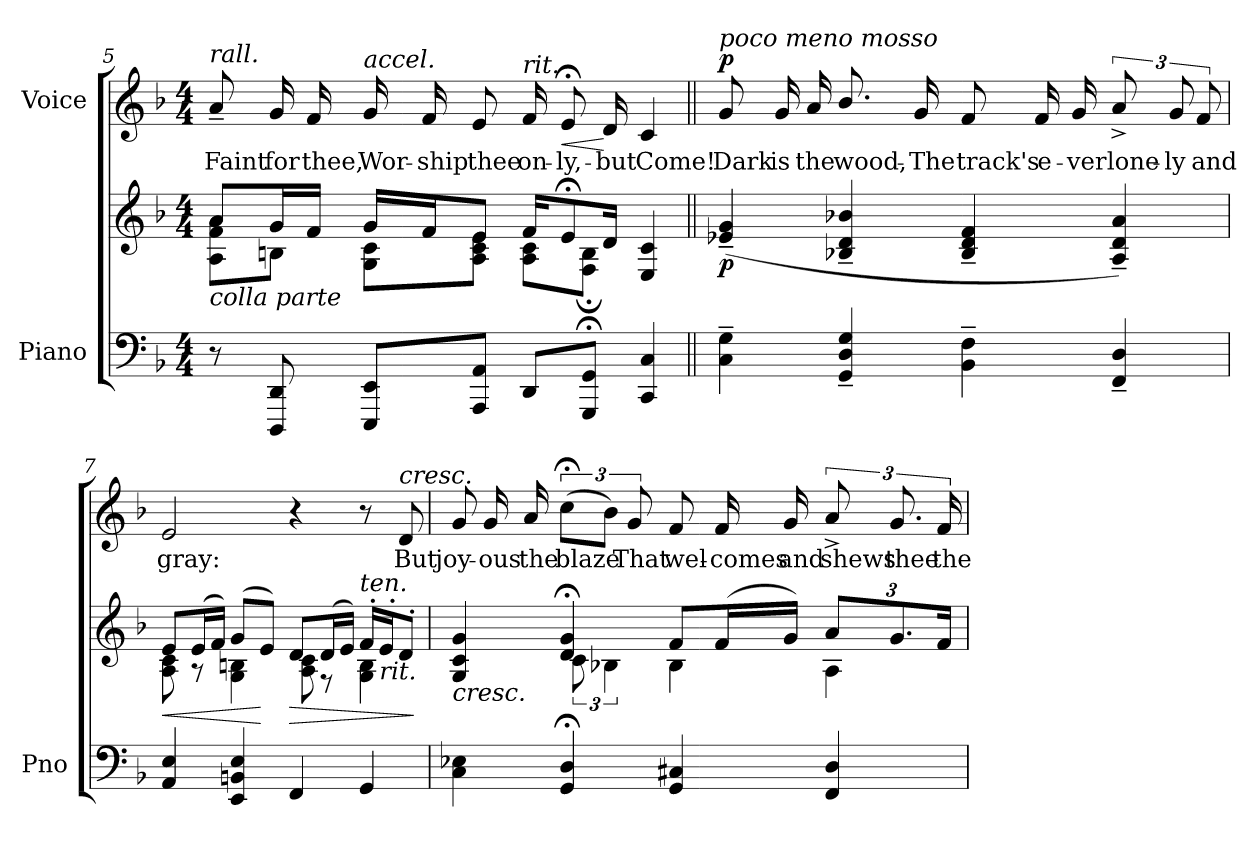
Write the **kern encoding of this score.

**kern	**kern	**dynam	**kern	**text	**dynam
*part2	*part2	*part2	*part1	*part1	*part1
*staff3	*staff2	*staff2/3	*staff1	*staff1	*staff1
*I"Piano	*	*	*I"Voice	*	*
*I'Pno	*	*	*	*	*
*clefF4	*clefG2	*	*clefG2	*	*
*k[b-]	*k[b-]	*	*k[b-]	*	*
*M4/4	*M4/4	*	*M4/4	*	*
=5	=5	=5	=5	=5	=5
*	*^	*	*	*	*
!	!	!	!	!LO:TX:a:i:t=rall.	!	!
!	!LO:TX:b:i:t=colla parte	!	!	!	!	!
8r	8a/L	8A\ 8f\ 8a\L	.	8a~>/	Faint	.
8DDD/ 8DD/	16g/L	8Bn\J	.	16g/	for	.
.	16f/JJ	.	.	16f/	thee,	.
!	!	!	!	!LO:TX:a:i:t=accel.	!	!
8EEE/ 8EE/L	16g/LL	8G\ 8c\L	.	16g/	Wor-	.
.	16f/J	.	.	16f/	-ship	.
8AAA/ 8AA/J	8e/J	8A\ 8c\ 8e\J	.	8e/	thee	.
!	!	!	!	!LO:TX:a:i:t=rit.	!	!
8DD/L	16f/KL	8A\ 8c\L	.	16f/	on-	.
!	!	!	!	!	!	!LO:HP:b
.	8e;</	.	.	8e;</	-ly,--	<
8GGG/; 8GG/;J	.	8F\; 8B\;J	.	.	.	.
.	16d/Jk	.	.	16d/	but	[
4CC/ 4C/	4E/ 4c/	4ryy	.	4c/	Come!	.
=6||	=6||	=6||	=6||	=6||	=6||	=6||
*	*	*	*	*^	*	*
!	!	!	!	!LO:TX:a:i:t=poco meno mosso	!	!	!
!	!LO:TX:b:i:t=colla parte	!	!	!	!	!	!
!	!	!	!LO:DY:b	!	!	!	!LO:DY:a
*	*v	*v	*	*	*	*	*
4C\~ 4G\~	(>4e-X/~ 4g/~	p	8g/	4.ryy	Dark	p
.	.	.	16g/	.	is	.
.	.	.	16a/	.	the	.
4GG/~ 4D/~ 4G/~	4B-X/~ 4d/~ 4b-X/~	.	8.b-/	.	wood,--	.
.	.	.	.	8r;<yy	.	.
.	.	.	16g/	.	The	.
4BB-\~ 4F\~	4B-/~ 4d/~ 4f/~	.	8f/	2ryy	track's	.
.	.	.	16f/	.	e-	.
.	.	.	16g/	.	-ver	.
4FF/~ 4D/~	4A/~ 4d/~ 4a/~)	.	12a^>/	.	lone-	.
.	.	.	12g/	.	-ly	.
.	.	.	12f/	.	and	.
*	*	*	*v	*v	*	*
=7	=7	=7	=7	=7	=7
!	!LO:TX:b:i:t=accel.	!	!	!	!
!	!	!LO:HP:b	!	!	!
*	*^	*	*	*	*
4AA/ 4E/	8e/L	8A\ 8c\	<	2e/	gray:	.
.	(16e/L	8r	.	.	.	.
.	16f/JJ)	.	.	.	.	.
4EE/ 4BBn/ 4E/	(8g/L	4G\ 4Bn\	.	.	.	.
.	8e/J)	.	[	.	.	.
!	!	!	!LO:HP:b	!	!	!
4FF/	8d/L	8A\ 8c\	>	4r	.	.
.	(16d/L	8r	.	.	.	.
.	16e/JJ)	.	.	.	.	.
!	!LO:TX:a:i:t=ten.	!	!	!	!	!
4GG/	16f'/LL	4G\ 4B\	.	8r	.	.
!	!LO:TX:b:i:t=rit.	!	!	!	!	!
.	16e'/J	.	.	.	.	.
!	!	!	!	!LO:TX:a:i:t=cresc.	!	!
.	8d'/J	.	.	8d/	But	.
*	*v	*v	*	*	*	*
.	.	]	.	.	.
=8	=8	=8	=8	=8	=8
*	*^	*	*	*	*
!	!LO:TX:b:i:t=cresc.	!	!	!	!	!
4C\ 4E-X\	4G/ 4c/ 4g/	4ryy	.	8g/	joy-	.
.	.	.	.	16g/	-ous	.
.	.	.	.	16a/	the	.
4GG/; 4D/;	4d/;< 4g/;<	12c\	.	(12cc;<\L	blaze	.
.	.	6B-X\	.	12b-\J)	.	.
.	.	.	.	12g/	That	.
4GG/ 4C#X/	8f/L	4B-\	.	8f/	wel-	.
.	(16f/L	.	.	16f/	-comes	.
.	16g/JJ)	.	.	16g/	and	.
4FF/ 4D/	12a/L	4A\	.	12a^>/	shews	.
.	12.g/	.	.	12.g/	thee	.
.	24f/Jk	.	.	24f/	the	.
*	*v	*v	*	*	*	*
=	=	=	=	=	=
*-	*-	*-	*-	*-	*-
